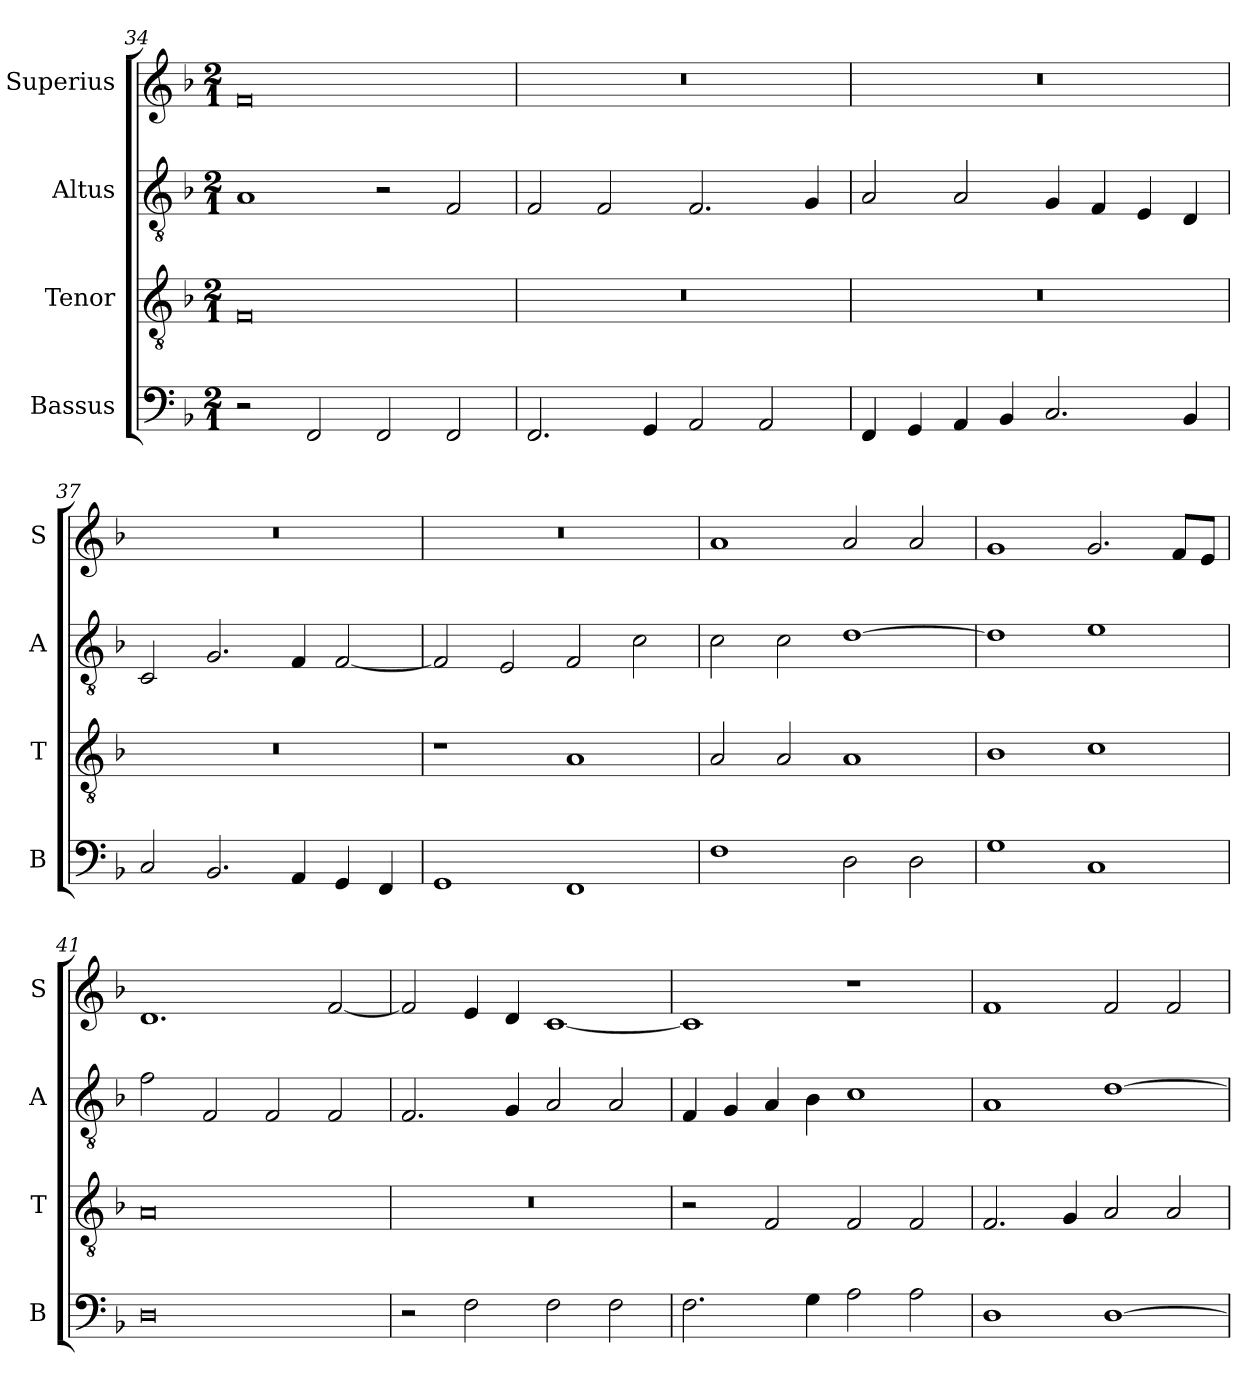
**kern	**kern	**kern	**kern
*part4	*part3	*part2	*part1
*staff4	*staff3	*staff2	*staff1
*I"Bassus	*I"Tenor	*I"Altus	*I"Superius
*I'B	*I'T	*I'A	*I'S
*clefF4	*clefGv2	*clefGv2	*clefG2
*k[b-]	*k[b-]	*k[b-]	*k[b-]
*M2/1	*M2/1	*M2/1	*M2/1
=34	=34	=34	=34
2r	0F	1A	0f
2FF	.	.	.
2FF	.	2r	.
2FF	.	2F	.
=35	=35	=35	=35
2.FF	0r	2F	0r
.	.	2F	.
4GG	.	.	.
2AA	.	2.F	.
2AA	.	.	.
.	.	4G	.
=36	=36	=36	=36
4FF	0r	2A	0r
4GG	.	.	.
4AA	.	2A	.
4BB-	.	.	.
2.C	.	4G	.
.	.	4F	.
.	.	4E	.
4BB-	.	4D	.
=37	=37	=37	=37
2C	0r	2C	0r
2.BB-	.	2.G	.
4AA	.	4F	.
4GG	.	[2F	.
4FF	.	.	.
=38	=38	=38	=38
1GG	1r	2F]	0r
.	.	2E	.
1FF	1A	2F	.
.	.	2c	.
=39	=39	=39	=39
1F	2A	2c	1a
.	2A	2c	.
2D	1A	[1d	2a
2D	.	.	2a
=40	=40	=40	=40
1G	1B-	1d]	1g
1C	1c	1e	2.g
.	.	.	8fL
.	.	.	8eJ
=41	=41	=41	=41
0D	0A	2f	1.d
.	.	2F	.
.	.	2F	.
.	.	2F	[2f
=42	=42	=42	=42
2r	0r	2.F	2f]
2F	.	.	4e
.	.	4G	4d
2F	.	2A	[1c
2F	.	2A	.
=43	=43	=43	=43
2.F	2r	4F	1c]
.	.	4G	.
.	2F	4A	.
4G	.	4B-	.
2A	2F	1c	1r
2A	2F	.	.
=44	=44	=44	=44
1D	2.F	1A	1f
.	4G	.	.
[1D	2A	[1d	2f
.	2A	.	2f
=	=	=	=
*-	*-	*-	*-
